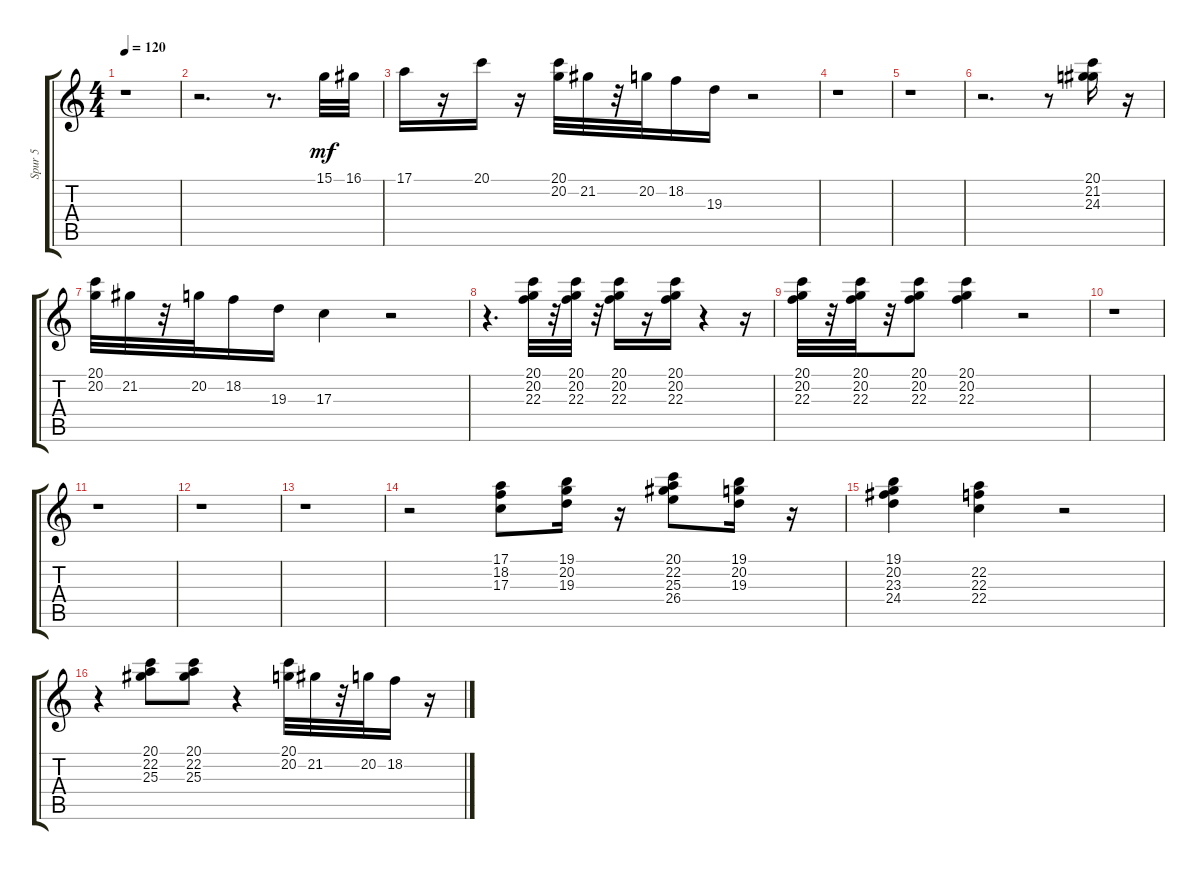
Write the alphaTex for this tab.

\track ("Spur 5" "Spur 5") {instrument percussiveorgan}
\staff {score tabs}
\tuning (E4 B3 G3 D3 A2 E2) {hide}
\ts (4 4)
\tempo 120
\clef g2
\ks c
r.1{dy mf} |
r.2{d} r.8{d} 15.1.32 16.1.32 |
17.1.16 r.16 20.1.16 r.16 (20.1 20.2).32 21.2.32 r.32 20.2.32 18.2.16 19.3.16 r.2 |
r.1 |
r.1 |
r.2{d} r.8 (20.1 21.2 24.3).16 r.16 |
(20.1 20.2).32 21.2.32 r.32 20.2.32 18.2.16 19.3.16 17.3.4 r.2 |
r.4{d} (20.1 20.2 22.3).32 r.32 (20.1 20.2 22.3).32 r.32 (20.1 20.2 22.3).16 r.16 (20.1 20.2 22.3).16 r.4 r.16 |
(20.1 20.2 22.3).32 r.32 (20.1 20.2 22.3).32 r.32 (20.1 20.2 22.3).8 (20.1 20.2 22.3).4 r.2 |
r.1 |
r.1 |
r.1 |
r.1 |
r.2 (17.1 18.2 17.3).8 (19.1 20.2 19.3).16 r.16 (20.1 22.2 25.3 26.4).8 (19.1 20.2 19.3).16 r.16 |
(19.1 20.2 23.3 24.4).4 (22.2 22.3 22.4).4 r.2 |
r.4 (20.1 22.2 25.3).8 (20.1 22.2 25.3).8 r.4 (20.1 20.2).32 21.2.32 r.32 20.2.32 18.2.16 r.16
